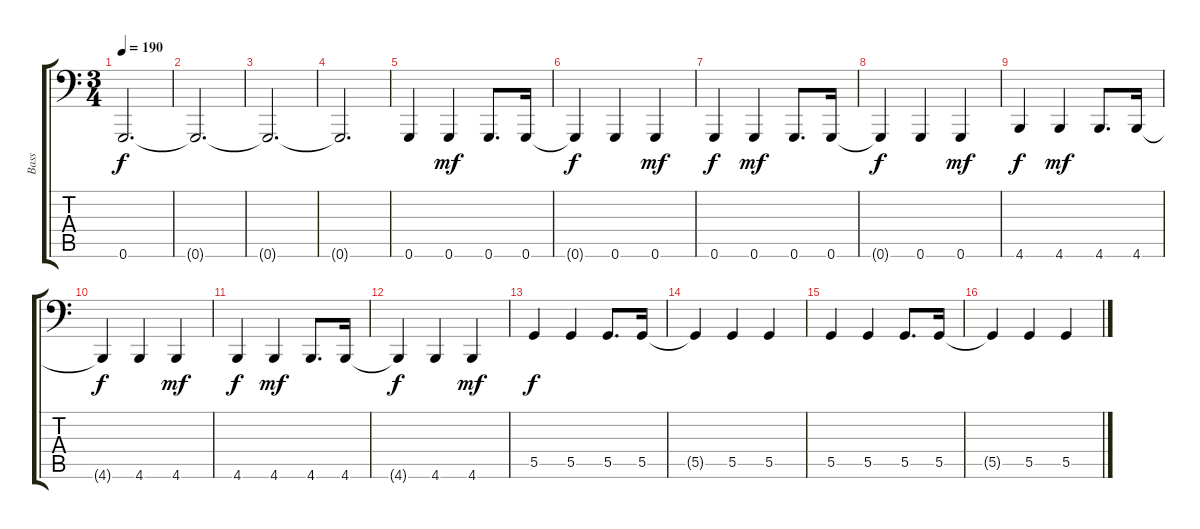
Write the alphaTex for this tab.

\track ("Bass" "Bass") {instrument electricbassfinger}
\staff {score tabs}
\tuning (A2 E2 C2 G1 D1 G0) {hide}
\ts (3 4)
\tempo 190
\clef f4
\ks c
0.6{t}.2{d dy f} |
0.6{t}.2{d} |
0.6{t}.2{d} |
0.6{t}.2{d} |
0.6.4 0.6.4{dy mf} 0.6.8{d} 0.6.16 |
0.6{t}.4{dy f} 0.6.4 0.6.4{dy mf} |
0.6.4{dy f} 0.6.4{dy mf} 0.6.8{d} 0.6.16 |
0.6{t}.4{dy f} 0.6.4 0.6.4{dy mf} |
4.6.4{dy f} 4.6.4{dy mf} 4.6.8{d} 4.6.16 |
4.6{t}.4{dy f} 4.6.4 4.6.4{dy mf} |
4.6.4{dy f} 4.6.4{dy mf} 4.6.8{d} 4.6.16 |
4.6{t}.4{dy f} 4.6.4 4.6.4{dy mf} |
5.5.4{dy f} 5.5.4 5.5.8{d} 5.5.16 |
5.5{t}.4 5.5.4 5.5.4 |
5.5.4 5.5.4 5.5.8{d} 5.5.16 |
5.5{t}.4 5.5.4 5.5.4
